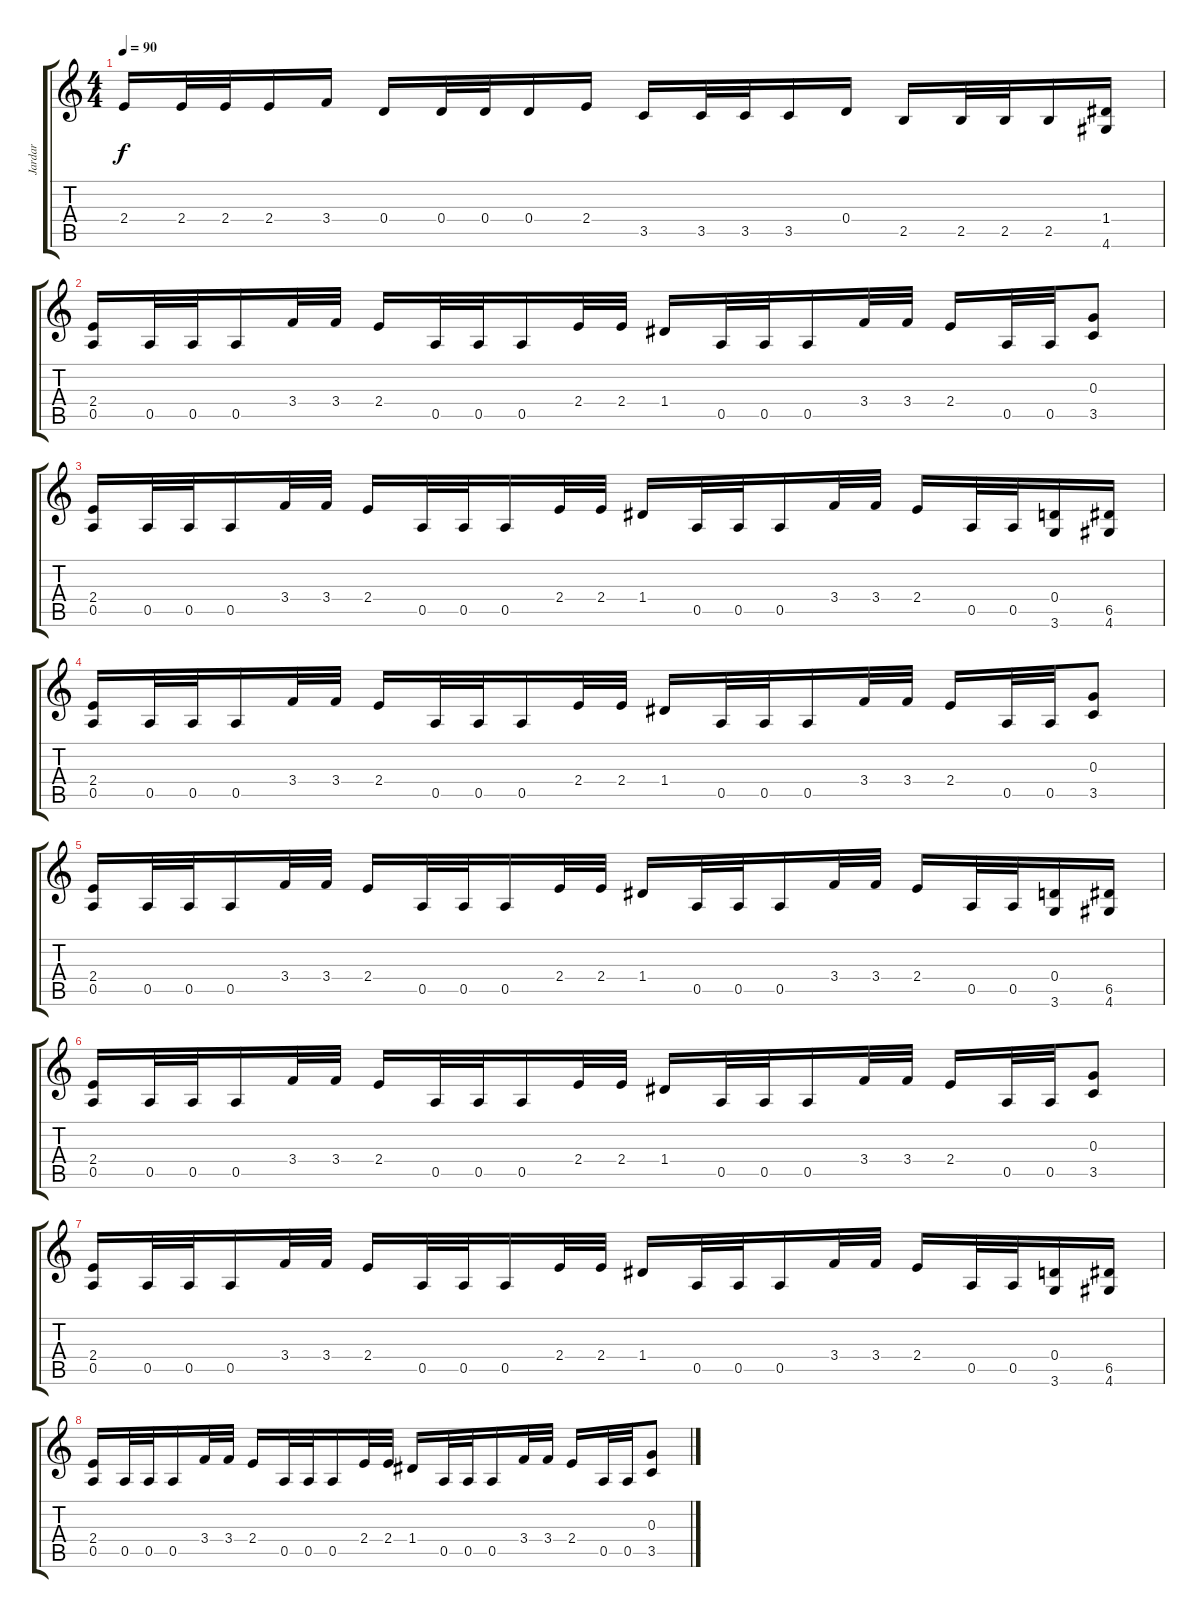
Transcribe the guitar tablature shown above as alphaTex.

\track ("Jardar" "Jardar") {instrument distortionguitar}
\staff {score tabs}
\tuning (E4 B3 G3 D3 A2 E2) {hide}
\ts (4 4)
\tempo 90
\clef g2
\ks c
2.4.16{dy f} 2.4.32 2.4.32 2.4.16 3.4.16 0.4.16 0.4.32 0.4.32 0.4.16 2.4.16 3.5.16 3.5.32 3.5.32 3.5.16 0.4.16 2.5.16 2.5.32 2.5.32 2.5.16 (1.4 4.6).16 |
(2.4 0.5).16 0.5.32 0.5.32 0.5.16 3.4.32 3.4.32 2.4.16 0.5.32 0.5.32 0.5.16 2.4.32 2.4.32 1.4.16 0.5.32 0.5.32 0.5.16 3.4.32 3.4.32 2.4.16 0.5.32 0.5.32 (0.3 3.5).8 |
(2.4 0.5).16 0.5.32 0.5.32 0.5.16 3.4.32 3.4.32 2.4.16 0.5.32 0.5.32 0.5.16 2.4.32 2.4.32 1.4.16 0.5.32 0.5.32 0.5.16 3.4.32 3.4.32 2.4.16 0.5.32 0.5.32 (0.4 3.6).16 (6.5 4.6).16 |
(2.4 0.5).16 0.5.32 0.5.32 0.5.16 3.4.32 3.4.32 2.4.16 0.5.32 0.5.32 0.5.16 2.4.32 2.4.32 1.4.16 0.5.32 0.5.32 0.5.16 3.4.32 3.4.32 2.4.16 0.5.32 0.5.32 (0.3 3.5).8 |
(2.4 0.5).16 0.5.32 0.5.32 0.5.16 3.4.32 3.4.32 2.4.16 0.5.32 0.5.32 0.5.16 2.4.32 2.4.32 1.4.16 0.5.32 0.5.32 0.5.16 3.4.32 3.4.32 2.4.16 0.5.32 0.5.32 (0.4 3.6).16 (6.5 4.6).16 |
(2.4 0.5).16 0.5.32 0.5.32 0.5.16 3.4.32 3.4.32 2.4.16 0.5.32 0.5.32 0.5.16 2.4.32 2.4.32 1.4.16 0.5.32 0.5.32 0.5.16 3.4.32 3.4.32 2.4.16 0.5.32 0.5.32 (0.3 3.5).8 |
(2.4 0.5).16 0.5.32 0.5.32 0.5.16 3.4.32 3.4.32 2.4.16 0.5.32 0.5.32 0.5.16 2.4.32 2.4.32 1.4.16 0.5.32 0.5.32 0.5.16 3.4.32 3.4.32 2.4.16 0.5.32 0.5.32 (0.4 3.6).16 (6.5 4.6).16 |
(2.4 0.5).16 0.5.32 0.5.32 0.5.16 3.4.32 3.4.32 2.4.16 0.5.32 0.5.32 0.5.16 2.4.32 2.4.32 1.4.16 0.5.32 0.5.32 0.5.16 3.4.32 3.4.32 2.4.16 0.5.32 0.5.32 (0.3 3.5).8
